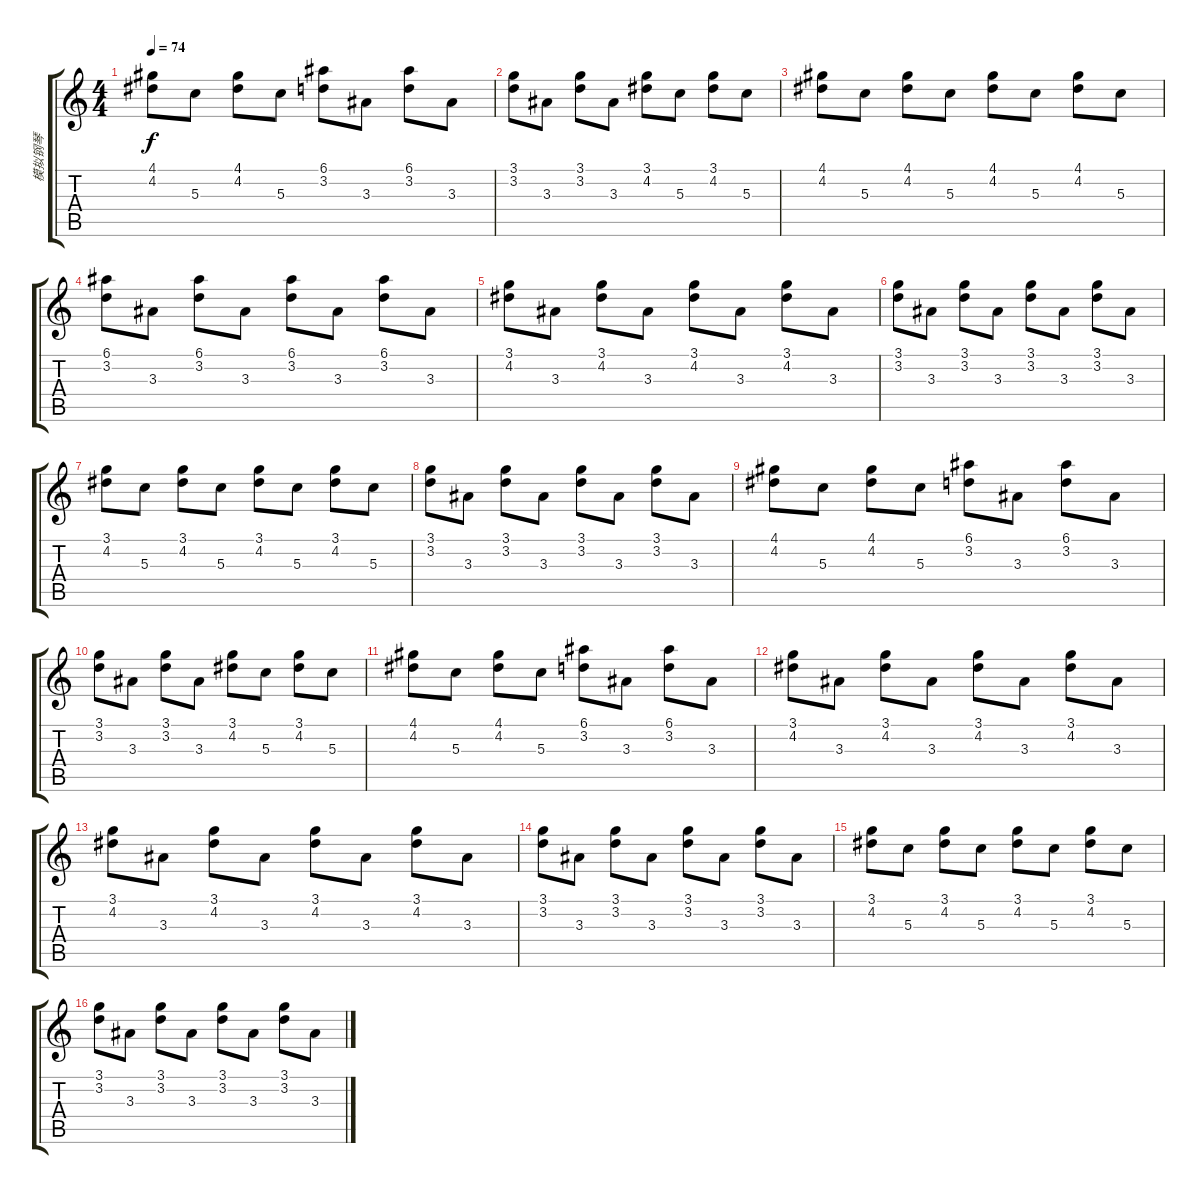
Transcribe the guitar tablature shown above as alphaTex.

\track ("模拟钢琴" "模拟钢琴") {instrument acousticguitarsteel}
\staff {score tabs}
\tuning (E4 B3 G3 D3 A2 E2) {hide}
\ts (4 4)
\tempo 74
\clef g2
\ks c
(4.1 4.2).8{dy f} 5.3.8 (4.1 4.2).8 5.3.8 (6.1 3.2).8 3.3.8 (6.1 3.2).8 3.3.8 |
(3.1 3.2).8 3.3.8 (3.1 3.2).8 3.3.8 (3.1 4.2).8 5.3.8 (3.1 4.2).8 5.3.8 |
(4.1 4.2).8 5.3.8 (4.1 4.2).8 5.3.8 (4.1 4.2).8 5.3.8 (4.1 4.2).8 5.3.8 |
(6.1 3.2).8 3.3.8 (6.1 3.2).8 3.3.8 (6.1 3.2).8 3.3.8 (6.1 3.2).8 3.3.8 |
(3.1 4.2).8 3.3.8 (3.1 4.2).8 3.3.8 (3.1 4.2).8 3.3.8 (3.1 4.2).8 3.3.8 |
(3.1 3.2).8 3.3.8 (3.1 3.2).8 3.3.8 (3.1 3.2).8 3.3.8 (3.1 3.2).8 3.3.8 |
(3.1 4.2).8 5.3.8 (3.1 4.2).8 5.3.8 (3.1 4.2).8 5.3.8 (3.1 4.2).8 5.3.8 |
(3.1 3.2).8 3.3.8 (3.1 3.2).8 3.3.8 (3.1 3.2).8 3.3.8 (3.1 3.2).8 3.3.8 |
(4.1 4.2).8 5.3.8 (4.1 4.2).8 5.3.8 (6.1 3.2).8 3.3.8 (6.1 3.2).8 3.3.8 |
(3.1 3.2).8 3.3.8 (3.1 3.2).8 3.3.8 (3.1 4.2).8 5.3.8 (3.1 4.2).8 5.3.8 |
(4.1 4.2).8 5.3.8 (4.1 4.2).8 5.3.8 (6.1 3.2).8 3.3.8 (6.1 3.2).8 3.3.8 |
(3.1 4.2).8 3.3.8 (3.1 4.2).8 3.3.8 (3.1 4.2).8 3.3.8 (3.1 4.2).8 3.3.8 |
(3.1 4.2).8 3.3.8 (3.1 4.2).8 3.3.8 (3.1 4.2).8 3.3.8 (3.1 4.2).8 3.3.8 |
(3.1 3.2).8 3.3.8 (3.1 3.2).8 3.3.8 (3.1 3.2).8 3.3.8 (3.1 3.2).8 3.3.8 |
(3.1 4.2).8 5.3.8 (3.1 4.2).8 5.3.8 (3.1 4.2).8 5.3.8 (3.1 4.2).8 5.3.8 |
(3.1 3.2).8 3.3.8 (3.1 3.2).8 3.3.8 (3.1 3.2).8 3.3.8 (3.1 3.2).8 3.3.8
